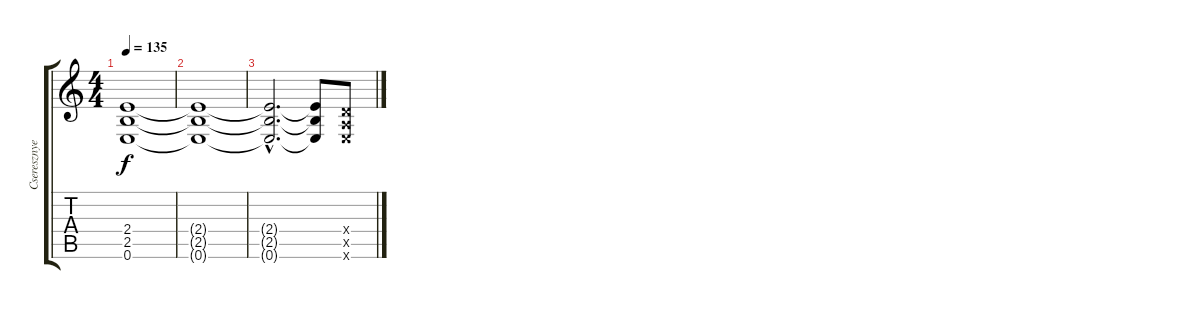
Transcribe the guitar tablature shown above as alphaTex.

\track ("Cseresznye" "Cseresznye") {instrument distortionguitar}
\staff {score tabs}
\tuning (E4 B3 G3 D3 A2 E2) {hide}
\ts (4 4)
\tempo 135
\clef g2
\ks c
(2.4{t} 2.5{t} 0.6{t}).1{dy f} |
(2.4{t} 2.5{t} 0.6{t}).1 |
(2.4{hac t} 2.5{hac t} 0.6{hac t}).2{d} (2.4{t} 2.5{t} 0.6{t}).8 (0.4{x} 0.5{x} 0.6{x}).8
